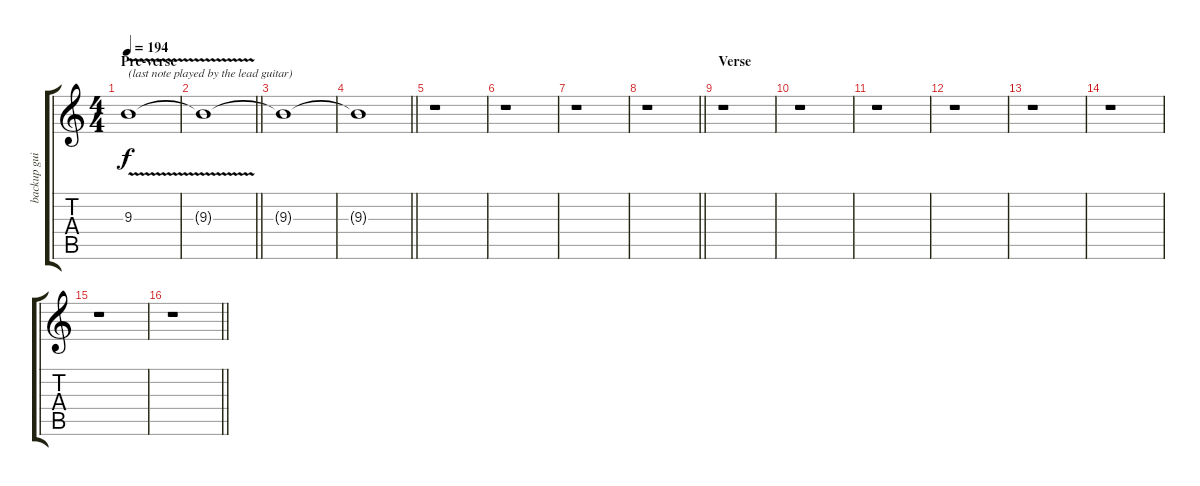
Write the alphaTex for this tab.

\track ("backup guitar" "backup gui") {instrument distortionguitar}
\staff {score tabs}
\tuning (B3 Gb3 D3 A2 E2 B1) {hide}
\ts (4 4)
\section ("" "Pre-verse")
\tempo 194
\clef g2
\ks c
9.3{v}.1{txt "(last note played by the lead guitar)" dy f volume 0} |
\barLineRight lightlight
9.3{t}.1 |
9.3{t}.1 |
\barLineRight lightlight
9.3{t}.1 |
r.1 |
r.1 |
r.1 |
\barLineRight lightlight
r.1 |
\section ("" "Verse")
r.1 |
r.1 |
r.1 |
r.1 |
r.1 |
r.1 |
r.1 |
\barLineRight lightlight
r.1
